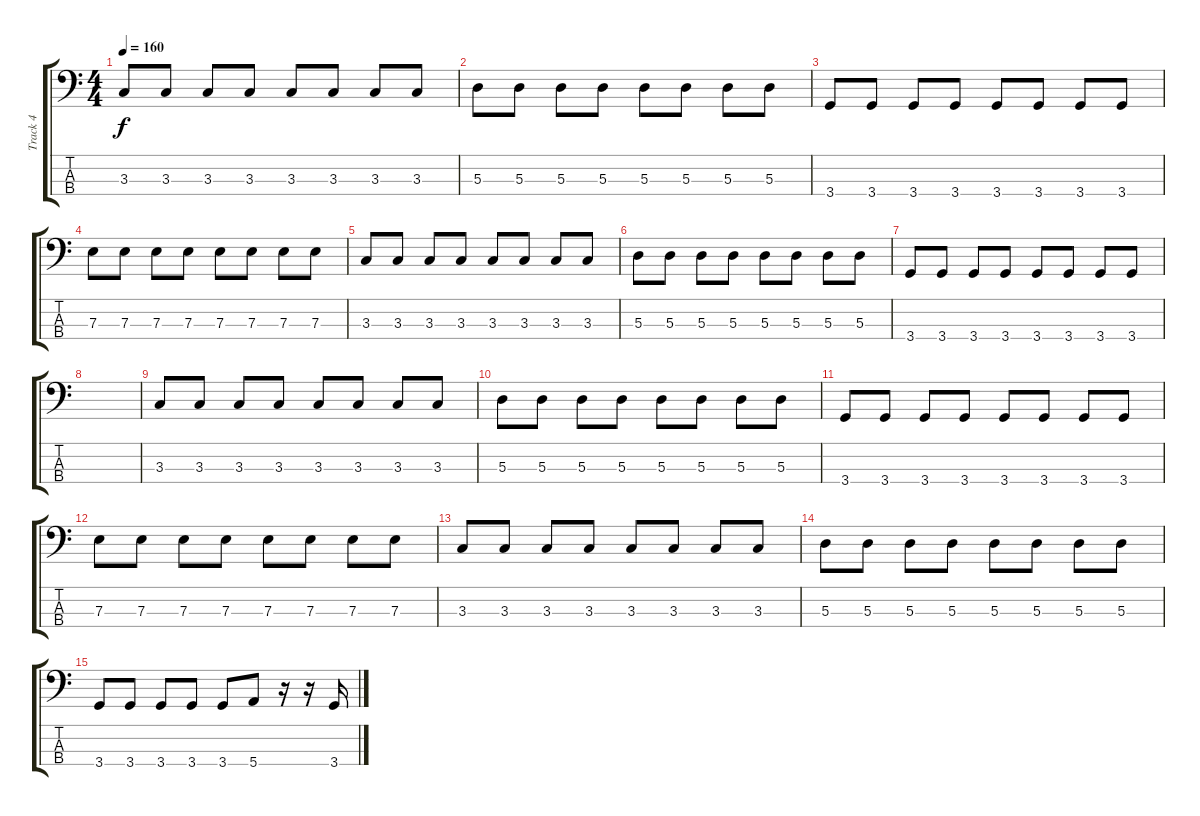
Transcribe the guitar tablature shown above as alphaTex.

\track ("Track 4" "Track 4") {instrument electricbassfinger}
\staff {score tabs}
\tuning (G2 D2 A1 E1) {hide}
\ts (4 4)
\tempo 160
\clef f4
\ks c
3.3.8{dy f} 3.3.8 3.3.8 3.3.8 3.3.8 3.3.8 3.3.8 3.3.8 |
5.3.8 5.3.8 5.3.8 5.3.8 5.3.8 5.3.8 5.3.8 5.3.8 |
3.4.8 3.4.8 3.4.8 3.4.8 3.4.8 3.4.8 3.4.8 3.4.8 |
7.3.8 7.3.8 7.3.8 7.3.8 7.3.8 7.3.8 7.3.8 7.3.8 |
3.3.8 3.3.8 3.3.8 3.3.8 3.3.8 3.3.8 3.3.8 3.3.8 |
5.3.8 5.3.8 5.3.8 5.3.8 5.3.8 5.3.8 5.3.8 5.3.8 |
3.4.8 3.4.8 3.4.8 3.4.8 3.4.8 3.4.8 3.4.8 3.4.8 |
|
3.3.8 3.3.8 3.3.8 3.3.8 3.3.8 3.3.8 3.3.8 3.3.8 |
5.3.8 5.3.8 5.3.8 5.3.8 5.3.8 5.3.8 5.3.8 5.3.8 |
3.4.8 3.4.8 3.4.8 3.4.8 3.4.8 3.4.8 3.4.8 3.4.8 |
7.3.8 7.3.8 7.3.8 7.3.8 7.3.8 7.3.8 7.3.8 7.3.8 |
3.3.8 3.3.8 3.3.8 3.3.8 3.3.8 3.3.8 3.3.8 3.3.8 |
5.3.8 5.3.8 5.3.8 5.3.8 5.3.8 5.3.8 5.3.8 5.3.8 |
3.4.8 3.4.8 3.4.8 3.4.8 3.4.8 5.4.8 r.16 r.16 3.4.16
